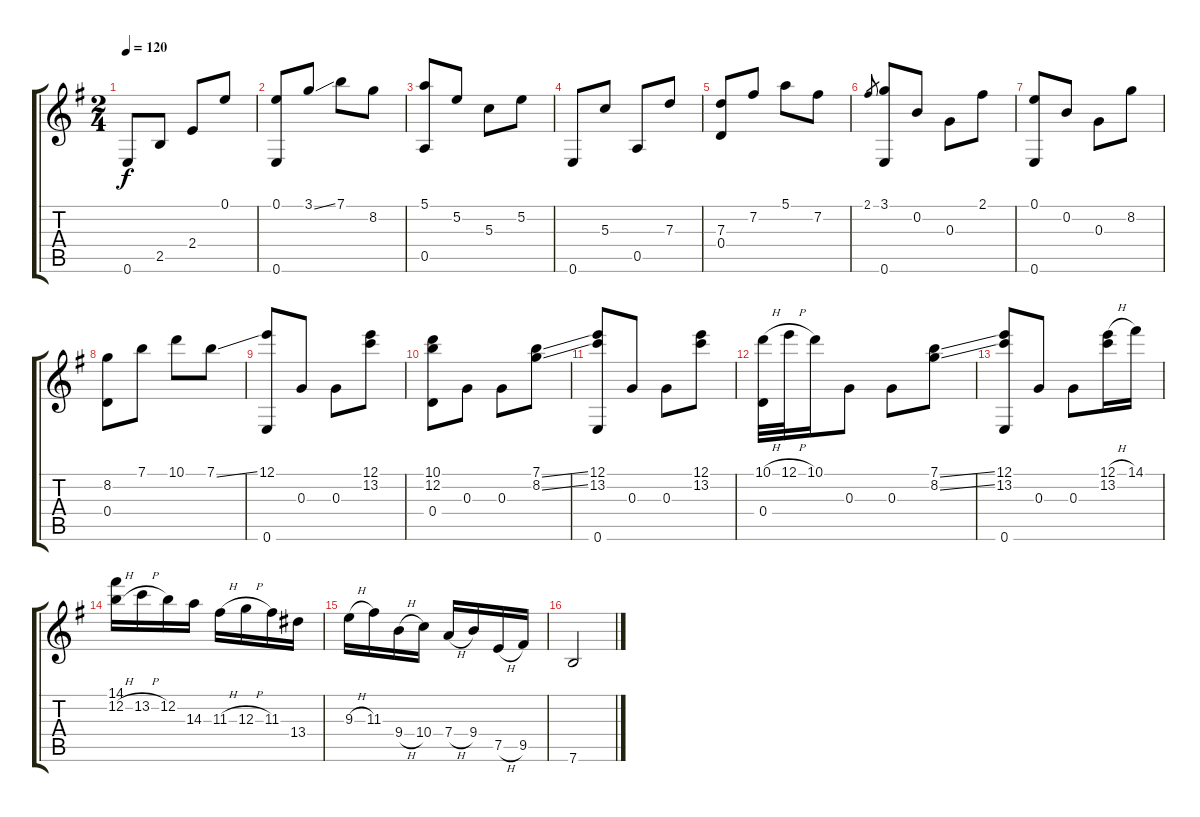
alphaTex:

\track "" {instrument acousticguitarsteel}
\staff {score tabs}
\tuning (E4 B3 G3 D3 A2 E2) {hide}
\ts (2 4)
\tempo 120
\clef g2
\ks g
0.6.8{dy f} 2.5.8 2.4.8 0.1.8 |
(0.1 0.6).8 3.1{ss}.8{txt ""} 7.1.8{txt ""} 8.2.8 |
(5.1 0.5).8 5.2.8 5.3.8 5.2.8 |
0.6.8 5.3.8 0.5.8 7.3.8 |
(7.3 0.4).8 7.2.8 5.1.8 7.2.8 |
2.1.8{gr} (3.1 0.6).8{txt ""} 0.2.8 0.3.8 2.1.8 |
(0.1 0.6).8 0.2.8 0.3.8 8.2.8{txt ""} |
(8.2 0.4).8 7.1.8{txt ""} 10.1.8{txt ""} 7.1{ss}.8{txt ""} |
(12.1 0.6).8{txt ""} 0.3.8 0.3.8 (12.1 13.2).8 |
(10.1 12.2 0.4).8 0.3.8 0.3.8 (7.1{ss} 8.2{ss}).8 |
(12.1 13.2 0.6).8 0.3.8 0.3.8 (12.1 13.2).8 |
(10.1{h} 0.4).32 12.1{h}.32 10.1.16 0.3.8 0.3.8 (7.1{ss} 8.2{ss}).8 |
(12.1 13.2 0.6).8 0.3.8 0.3.8 (12.1{h} 13.2).16 14.1.16{txt ""} |
(14.1 12.2{h}).16 13.2{h}.16 12.2.16 14.3.16{txt ""} 11.3{h}.16 12.3{h}.16 11.3.16 13.4.16 |
9.3{h}.16{txt ""} 11.3.16 9.4{h}.16{txt ""} 10.4.16 7.4{h}.16{txt ""} 9.4.16 7.5{h}.16{txt ""} 9.5.16 |
7.6.2{txt ""}
